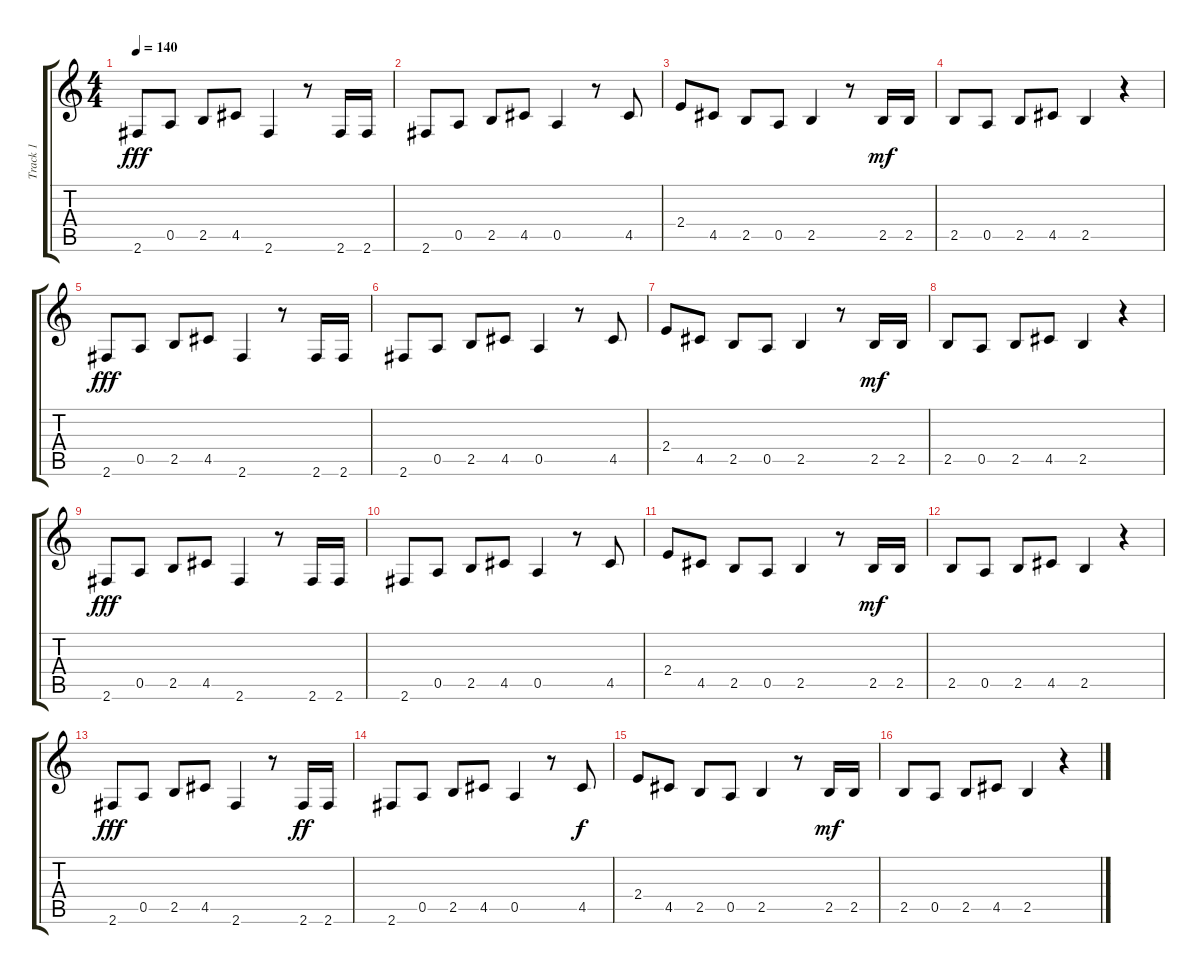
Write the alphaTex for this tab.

\track ("Track 1" "Track 1") {instrument electricguitarmuted}
\staff {score tabs}
\tuning (E4 B3 G3 D3 A2 E2) {hide}
\ts (4 4)
\tempo 140
\clef g2
\ks c
2.6.8{dy fff} 0.5.8 2.5.8 4.5.8 2.6.4 r.8 2.6.16 2.6.16 |
2.6.8 0.5.8 2.5.8 4.5.8 0.5.4 r.8 4.5.8 |
2.4.8 4.5.8 2.5.8 0.5.8 2.5.4 r.8 2.5.16{dy mf} 2.5.16 |
2.5.8 0.5.8 2.5.8 4.5.8 2.5.4 r.4 |
2.6.8{dy fff} 0.5.8 2.5.8 4.5.8 2.6.4 r.8 2.6.16 2.6.16 |
2.6.8 0.5.8 2.5.8 4.5.8 0.5.4 r.8 4.5.8 |
2.4.8 4.5.8 2.5.8 0.5.8 2.5.4 r.8 2.5.16{dy mf} 2.5.16 |
2.5.8 0.5.8 2.5.8 4.5.8 2.5.4 r.4 |
2.6.8{dy fff} 0.5.8 2.5.8 4.5.8 2.6.4 r.8 2.6.16 2.6.16 |
2.6.8 0.5.8 2.5.8 4.5.8 0.5.4 r.8 4.5.8 |
2.4.8 4.5.8 2.5.8 0.5.8 2.5.4 r.8 2.5.16{dy mf} 2.5.16 |
2.5.8 0.5.8 2.5.8 4.5.8 2.5.4 r.4 |
2.6.8{dy fff} 0.5.8 2.5.8 4.5.8 2.6.4 r.8 2.6.16{dy ff} 2.6.16 |
2.6.8 0.5.8 2.5.8 4.5.8 0.5.4 r.8 4.5.8{dy f} |
2.4.8 4.5.8 2.5.8 0.5.8 2.5.4 r.8 2.5.16{dy mf} 2.5.16 |
2.5.8 0.5.8 2.5.8 4.5.8 2.5.4 r.4
